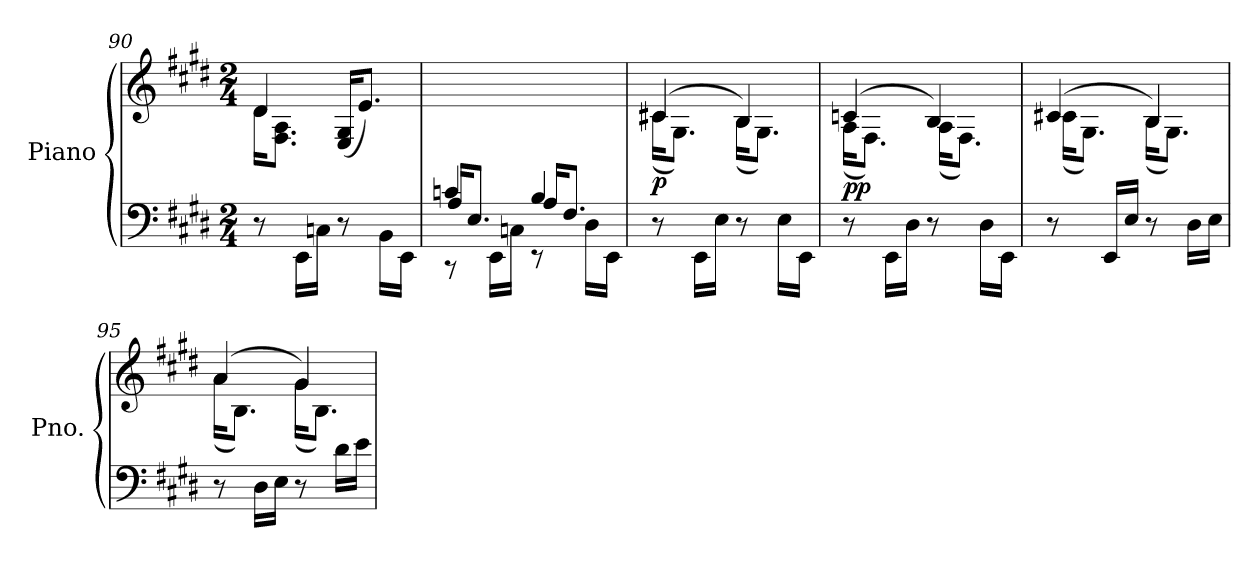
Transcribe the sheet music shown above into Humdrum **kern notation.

**kern	**kern	**dynam
*part1	*part1	*part1
*staff2	*staff1	*staff1/2
*I"Piano	*	*
*I'Pno.	*	*
*clefF4	*clefG2	*
*k[f#c#g#d#]	*k[f#c#g#d#]	*
*M2/4	*M2/4	*
=90	=90	=90
*	*^	*
8r	16d#\KL	4d#/	.
.	8.F#\ 8.A\J	.	.
16EE\LL	.	.	.
16Cn\JJ	.	.	.
8r	(>16E/ 16G#/KL	4ryy	.
.	8.e/J)	.	.
16BB\LL	.	.	.
16EE\JJ	.	.	.
*	*v	*v	*
!!LO:LB:g=z
=91	=91	=91
*^	*	*
*	*^	*	*
!	!	!	!	!LO:DY:b
4cn/	16A/KL	8rCC	2ryy	other-dynamics
.	8.E/J	.	.	.
.	.	16EE\LL	.	.
.	.	16Cn\JJ	.	.
4B/	16A/KL	8rEE	.	.
.	8.F#/J	.	.	.
.	.	16D#\LL	.	.
.	.	16EE\JJ	.	.
=92	=92	=92	=92	=92
*	*	*	*^	*
!	!	!	!	!	!LO:DY:b
*v	*v	*v	*	*	*
8r	(>4c#X/	(<16c#X\KL	p
.	.	8.G#\J)	.
16EE\LL	.	.	.
16E\JJ	.	.	.
!	!	!	!LO:DY:a=2
8r	4B/)	(<16B\KL	other-dynamics
.	.	8.G#\J)	.
16E\LL	.	.	.
16EE\JJ	.	.	.
=93	=93	=93	=93
!	!	!	!LO:DY:b
8r	(>4cn/	(<16A\KL	pp
.	.	8.F#\J)	.
16EE\LL	.	.	.
16D#\JJ	.	.	.
8r	4B/)	(<16A\KL	.
.	.	8.F#\J)	.
16D#\LL	.	.	.
16EE\JJ	.	.	.
=94	=94	=94	=94
!	!	!	!LO:DY:b
8r	(>4c#X/	(<16c#\KL	other-dynamics
.	.	8.G#\J)	.
16EE/LL	.	.	.
16E/JJ	.	.	.
8r	4B/)	(<16B\KL	.
.	.	8.G#\J)	.
16D#\LL	.	.	.
16E\JJ	.	.	.
!!LO:LB:g=z	!!
=95	=95	=95	=95
8r	(>4a/	(<16a\KL	.
.	.	8.B\J)	.
16D#\LL	.	.	.
16E\JJ	.	.	.
8r	4g#/)	(<16g#\KL	.
.	.	8.B\J)	.
16d#\LL	.	.	.
16e\JJ	.	.	.
*	*v	*v	*
=	=	=
*-	*-	*-
